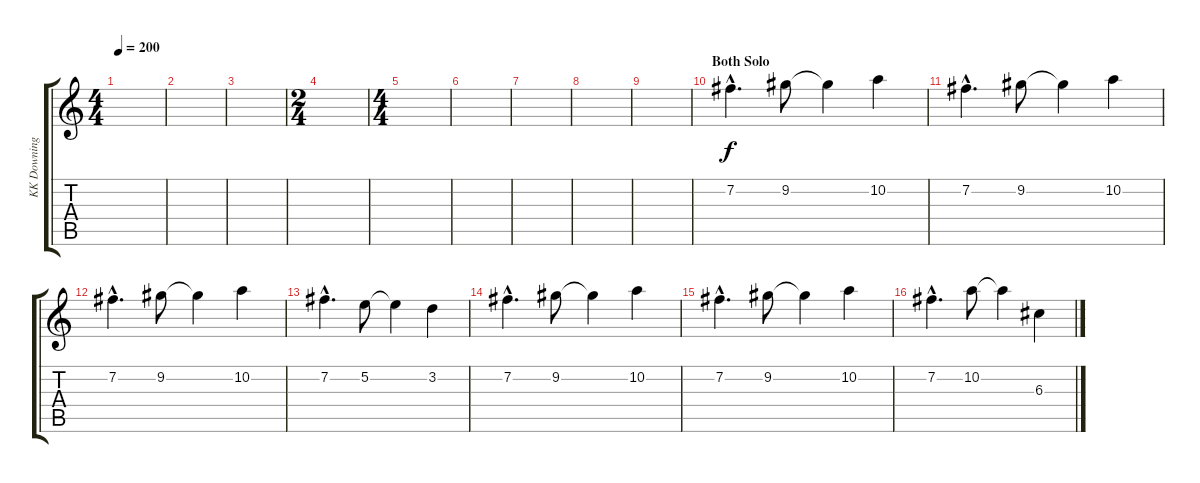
\track ("KK Downing" "KK Downing") {instrument overdrivenguitar}
\staff {score tabs}
\tuning (E4 B3 G3 D3 A2 E2) {hide}
\ts (4 4)
\tempo 200
\clef g2
\ks c
|
|
|
\ts (2 4)
|
\ts (4 4)
|
|
|
|
|
\section ("" "Both Solo")
7.2{hac}.4{d} 9.2.8 9.2{t}.4 10.2.4 |
7.2{hac}.4{d} 9.2.8 9.2{t}.4 10.2.4 |
7.2{hac}.4{d} 9.2.8 9.2{t}.4 10.2.4 |
7.2{hac}.4{d} 5.2.8 5.2{t}.4 3.2.4 |
7.2{hac}.4{d} 9.2.8 9.2{t}.4 10.2.4 |
7.2{hac}.4{d} 9.2.8 9.2{t}.4 10.2.4 |
7.2{hac}.4{d} 10.2.8 10.2{t}.4 6.3.4
